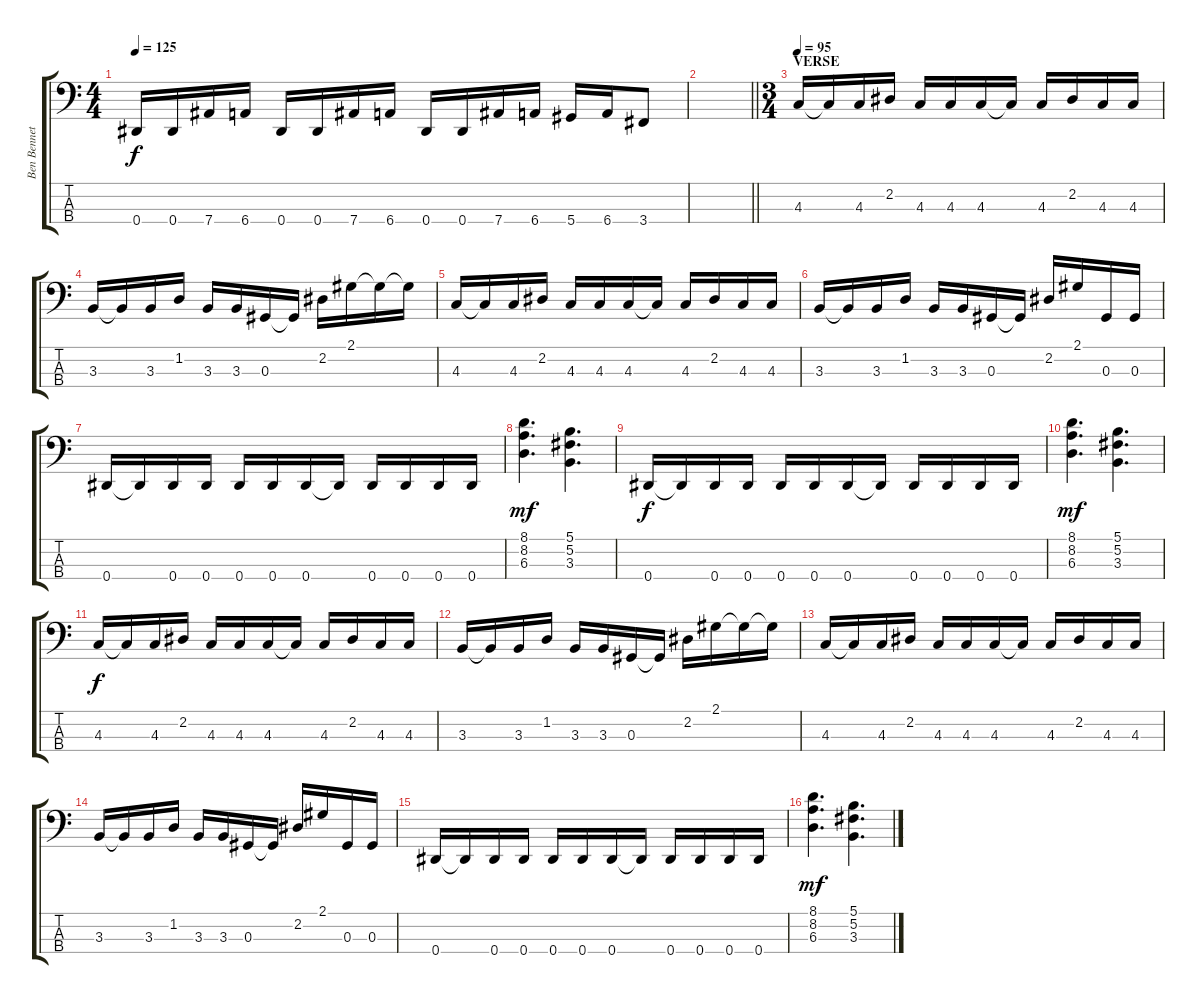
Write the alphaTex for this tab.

\track ("Ben Bennett" "Ben Bennet") {instrument electricbassfinger}
\staff {score tabs}
\tuning (Gb2 Db2 Ab1 Eb1) {hide}
\ts (4 4)
\tempo 125
\clef f4
\ks c
0.4.16{dy f} 0.4.16 7.4.16 6.4.16 0.4.16 0.4.16 7.4.16 6.4.16 0.4.16 0.4.16 7.4.16 6.4.16 5.4.16 6.4.16 3.4.8 |
\barLineRight lightlight
|
\ts (3 4)
\section ("" "VERSE")
\tempo 95
4.3.16 4.3{t}.16 4.3.16 2.2.16 4.3.16 4.3.16 4.3.16 4.3{t}.16 4.3.16 2.2.16 4.3.16 4.3.16 |
3.3.16 3.3{t}.16 3.3.16 1.2.16 3.3.16 3.3.16 0.3.16 0.3{t}.16 2.2.16 2.1.16 2.1{t}.16 2.1{t}.16 |
4.3.16 4.3{t}.16 4.3.16 2.2.16 4.3.16 4.3.16 4.3.16 4.3{t}.16 4.3.16 2.2.16 4.3.16 4.3.16 |
3.3.16 3.3{t}.16 3.3.16 1.2.16 3.3.16 3.3.16 0.3.16 0.3{t}.16 2.2.16 2.1.16 0.3.16 0.3.16 |
0.4.16 0.4{t}.16 0.4.16 0.4.16 0.4.16 0.4.16 0.4.16 0.4{t}.16 0.4.16 0.4.16 0.4.16 0.4.16 |
(8.1 8.2 6.3).4{d dy mf} (5.1 5.2 3.3).4{d} |
0.4.16{dy f} 0.4{t}.16 0.4.16 0.4.16 0.4.16 0.4.16 0.4.16 0.4{t}.16 0.4.16 0.4.16 0.4.16 0.4.16 |
(8.1 8.2 6.3).4{d dy mf} (5.1 5.2 3.3).4{d} |
4.3.16{dy f} 4.3{t}.16 4.3.16 2.2.16 4.3.16 4.3.16 4.3.16 4.3{t}.16 4.3.16 2.2.16 4.3.16 4.3.16 |
3.3.16 3.3{t}.16 3.3.16 1.2.16 3.3.16 3.3.16 0.3.16 0.3{t}.16 2.2.16 2.1.16 2.1{t}.16 2.1{t}.16 |
4.3.16 4.3{t}.16 4.3.16 2.2.16 4.3.16 4.3.16 4.3.16 4.3{t}.16 4.3.16 2.2.16 4.3.16 4.3.16 |
3.3.16 3.3{t}.16 3.3.16 1.2.16 3.3.16 3.3.16 0.3.16 0.3{t}.16 2.2.16 2.1.16 0.3.16 0.3.16 |
0.4.16 0.4{t}.16 0.4.16 0.4.16 0.4.16 0.4.16 0.4.16 0.4{t}.16 0.4.16 0.4.16 0.4.16 0.4.16 |
(8.1 8.2 6.3).4{d dy mf} (5.1 5.2 3.3).4{d}
